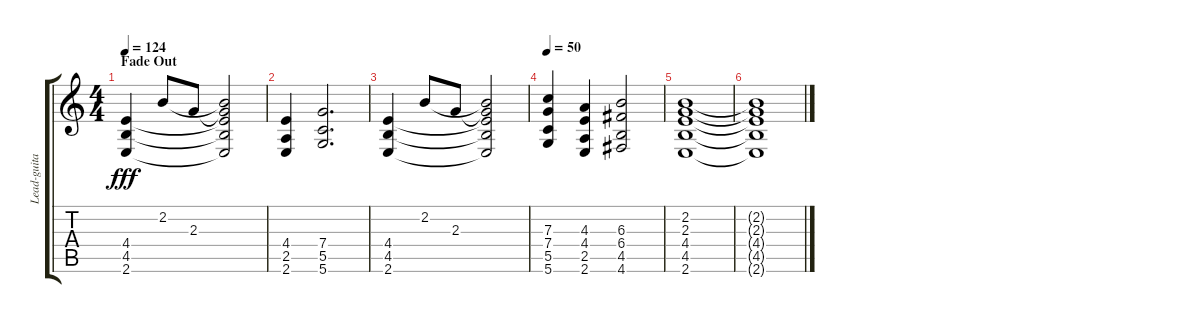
\track ("Lead-guitar " "Lead-guita") {instrument distortionguitar}
\staff {score tabs}
\tuning (D4 A3 F3 C3 G2 D2) {hide}
\ts (4 4)
\section ("" "Fade Out")
\tempo 124
\clef g2
\ks c
(4.4 4.5 2.6).4{dy fff} 2.2.8 2.3.8 (2.2{t} 2.3{t} 4.4{t} 4.5{t} 2.6{t}).2 |
(4.4 2.5 2.6).4 (7.4 5.5 5.6).2{d} |
(4.4 4.5 2.6).4 2.2.8 2.3.8 (2.2{t} 2.3{t} 4.4{t} 4.5{t} 2.6{t}).2 |
\tempo 50
(7.3 7.4 5.5 5.6).4 (4.3 4.4 2.5 2.6).4 (6.3 6.4 4.5 4.6).2 |
(2.2 2.3 4.4 4.5 2.6).1 |
(2.2{t} 2.3{t} 4.4{t} 4.5{t} 2.6{t}).1
